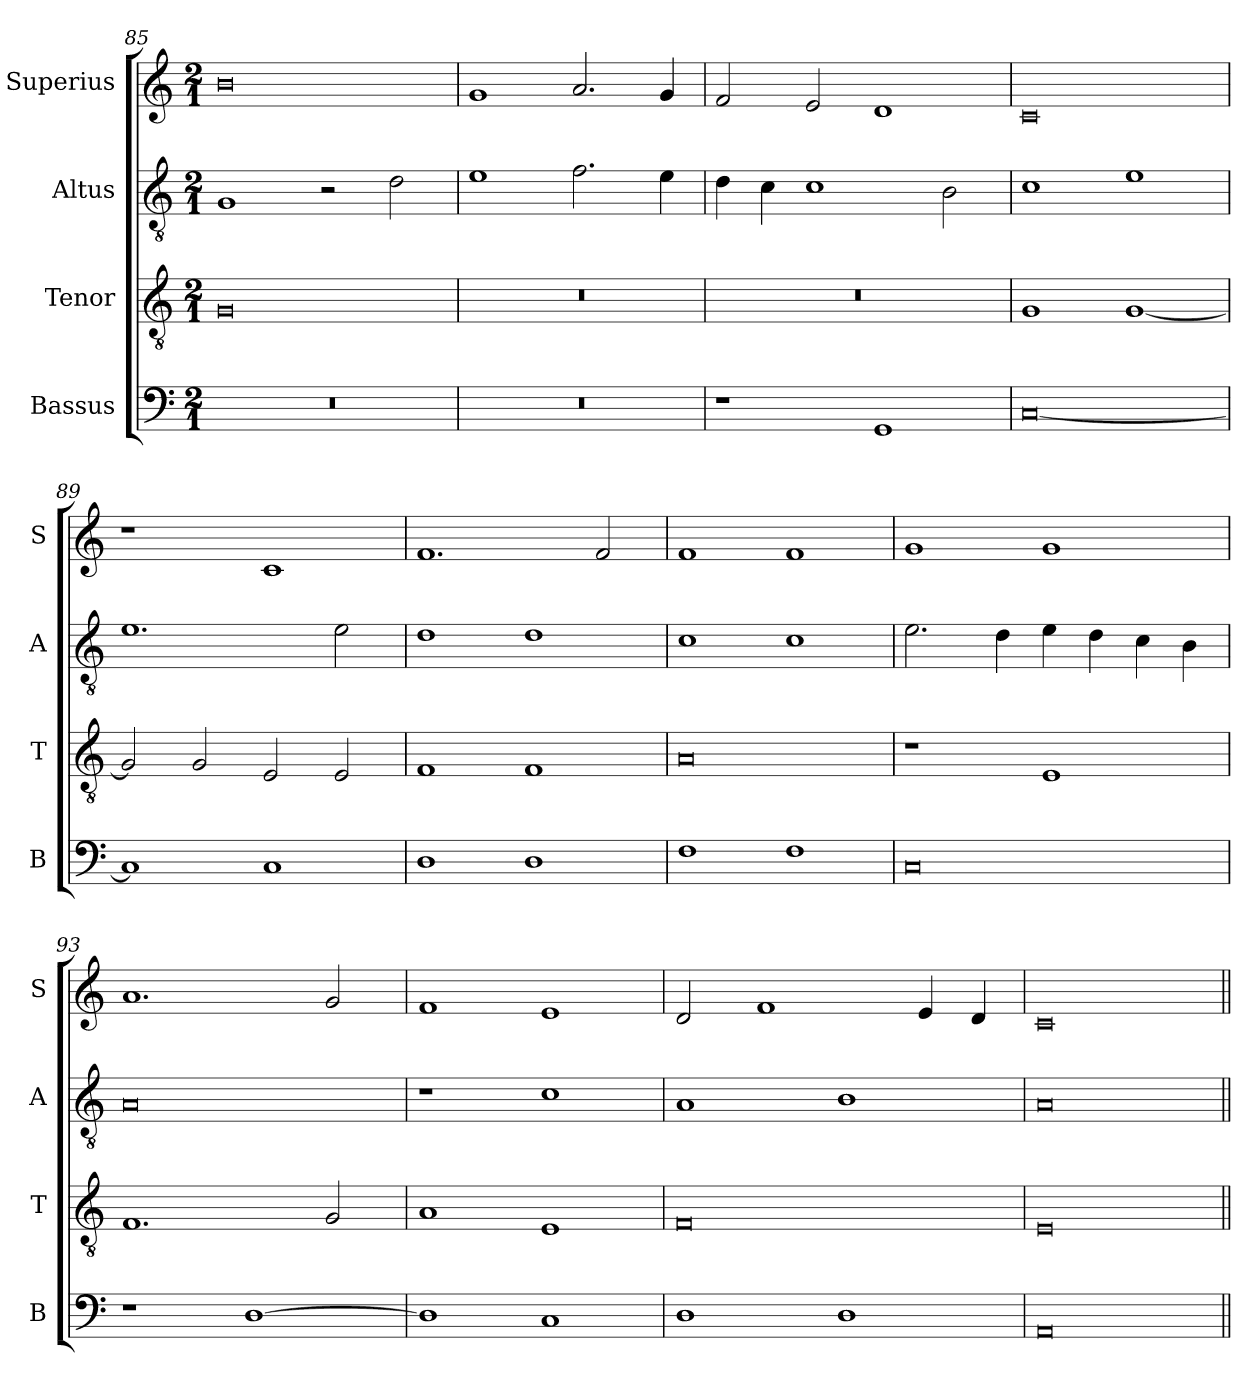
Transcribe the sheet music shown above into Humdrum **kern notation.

**kern	**kern	**kern	**kern
*part4	*part3	*part2	*part1
*staff4	*staff3	*staff2	*staff1
*I"Bassus	*I"Tenor	*I"Altus	*I"Superius
*I'B	*I'T	*I'A	*I'S
*clefF4	*clefGv2	*clefGv2	*clefG2
*k[]	*k[]	*k[]	*k[]
*M2/1	*M2/1	*M2/1	*M2/1
=85	=85	=85	=85
0r	0G	1G	0b
.	.	2r	.
.	.	2d\	.
=86	=86	=86	=86
0r	0r	1e	1g
.	.	2.f\	2.a/
.	.	4e\	4g/
=87	=87	=87	=87
1r	0r	4d\	2f/
.	.	4c\	.
.	.	1c	2e/
1GG	.	.	1d
.	.	2B\	.
=88	=88	=88	=88
[0C	1G	1c	0c
.	[1G	1e	.
=89	=89	=89	=89
1C]	2G/]	1.e	1r
.	2G/	.	.
1C	2E/	.	1c
.	2E/	2e\	.
=90	=90	=90	=90
1D	1F	1d	1.f
1D	1F	1d	.
.	.	.	2f/
=91	=91	=91	=91
1F	0A	1c	1f
1F	.	1c	1f
=92	=92	=92	=92
0C	1r	2.e\	1g
.	.	4d\	.
.	1E	4e\	1g
.	.	4d\	.
.	.	4c\	.
.	.	4B\	.
=93	=93	=93	=93
1r	1.F	0A	1.a
[1D	.	.	.
.	2G/	.	2g/
=94	=94	=94	=94
1D]	1A	1r	1f
1C	1E	1c	1e
=95	=95	=95	=95
1D	0F	1A	2d/
.	.	.	1f
1D	.	1B	.
.	.	.	4e/
.	.	.	4d/
=96	=96	=96	=96
0AA	0E	0A	0c
=||	=||	=||	=||
*-	*-	*-	*-
